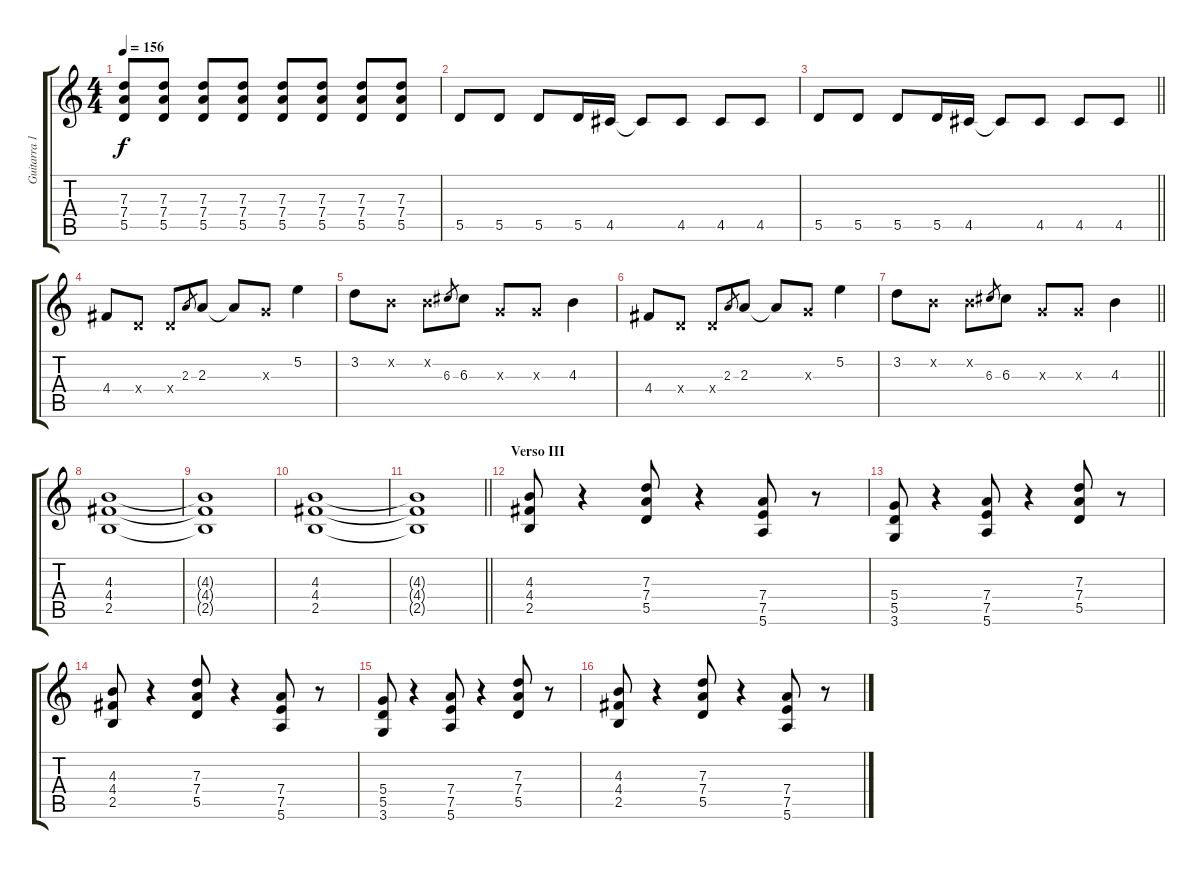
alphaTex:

\track ("Guitarra 1 - Mathias" "Guitarra 1") {instrument overdrivenguitar}
\staff {score tabs}
\tuning (E4 B3 G3 D3 A2 E2) {hide}
\ts (4 4)
\tempo 156
\clef g2
\ks c
(7.3 7.4 5.5).8{dy f} (7.3 7.4 5.5).8 (7.3 7.4 5.5).8 (7.3 7.4 5.5).8 (7.3 7.4 5.5).8 (7.3 7.4 5.5).8 (7.3 7.4 5.5).8 (7.3 7.4 5.5).8 |
5.5.8 5.5.8 5.5.8 5.5.16 4.5.16 4.5{t}.8 4.5.8 4.5.8 4.5.8 |
\barLineRight lightlight
5.5.8 5.5.8 5.5.8 5.5.16 4.5.16 4.5{t}.8 4.5.8 4.5.8 4.5.8 |
4.4.8 0.4{x}.8 0.4{x}.8 2.3.8{gr} 2.3.8 2.3{t}.8 0.3{x}.8 5.2.4 |
3.2.8 0.2{x}.8 0.2{x}.8 6.3.8{gr} 6.3.8 0.3{x}.8 0.3{x}.8 4.3.4 |
4.4.8 0.4{x}.8 0.4{x}.8 2.3.8{gr} 2.3.8 2.3{t}.8 0.3{x}.8 5.2.4 |
\barLineRight lightlight
3.2.8 0.2{x}.8 0.2{x}.8 6.3.8{gr} 6.3.8 0.3{x}.8 0.3{x}.8 4.3.4 |
(4.3 4.4 2.5).1 |
(4.3{t} 4.4{t} 2.5{t}).1 |
(4.3 4.4 2.5).1 |
\barLineRight lightlight
(4.3{t} 4.4{t} 2.5{t}).1 |
\section ("" "Verso III")
(4.3 4.4 2.5).8 r.4 (7.3 7.4 5.5).8 r.4 (7.4 7.5 5.6).8 r.8 |
(5.4 5.5 3.6).8 r.4 (7.4 7.5 5.6).8 r.4 (7.3 7.4 5.5).8 r.8 |
(4.3 4.4 2.5).8 r.4 (7.3 7.4 5.5).8 r.4 (7.4 7.5 5.6).8 r.8 |
(5.4 5.5 3.6).8 r.4 (7.4 7.5 5.6).8 r.4 (7.3 7.4 5.5).8 r.8 |
(4.3 4.4 2.5).8 r.4 (7.3 7.4 5.5).8 r.4 (7.4 7.5 5.6).8 r.8
